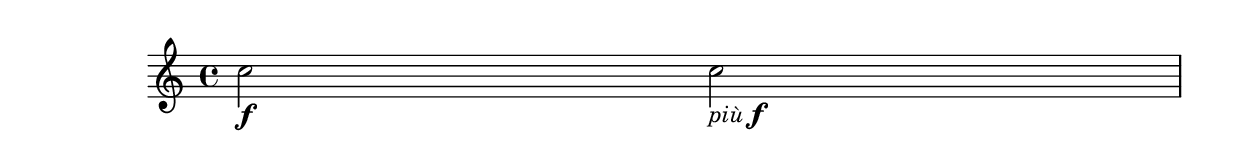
%% Do not edit this file; it is auto-generated from LSR http://lsr.dsi.unimi.it
%% This file is in the public domain.
\version "2.11.50"

\header {
  lsrtags = "expressive-marks, text"

  texidoc = "
Some dynamics may involve text indications (such as \"più forte\" or
\"piano subito\"). They can be produced using a @code{\\markup} block.

"
  doctitle = "Combining dynamics with markup texts"
} % begin verbatim
piuF = \markup { \italic più \dynamic f }
\layout { ragged-right = ##f }
\relative c'' {
  c2\f c-\piuF
}

